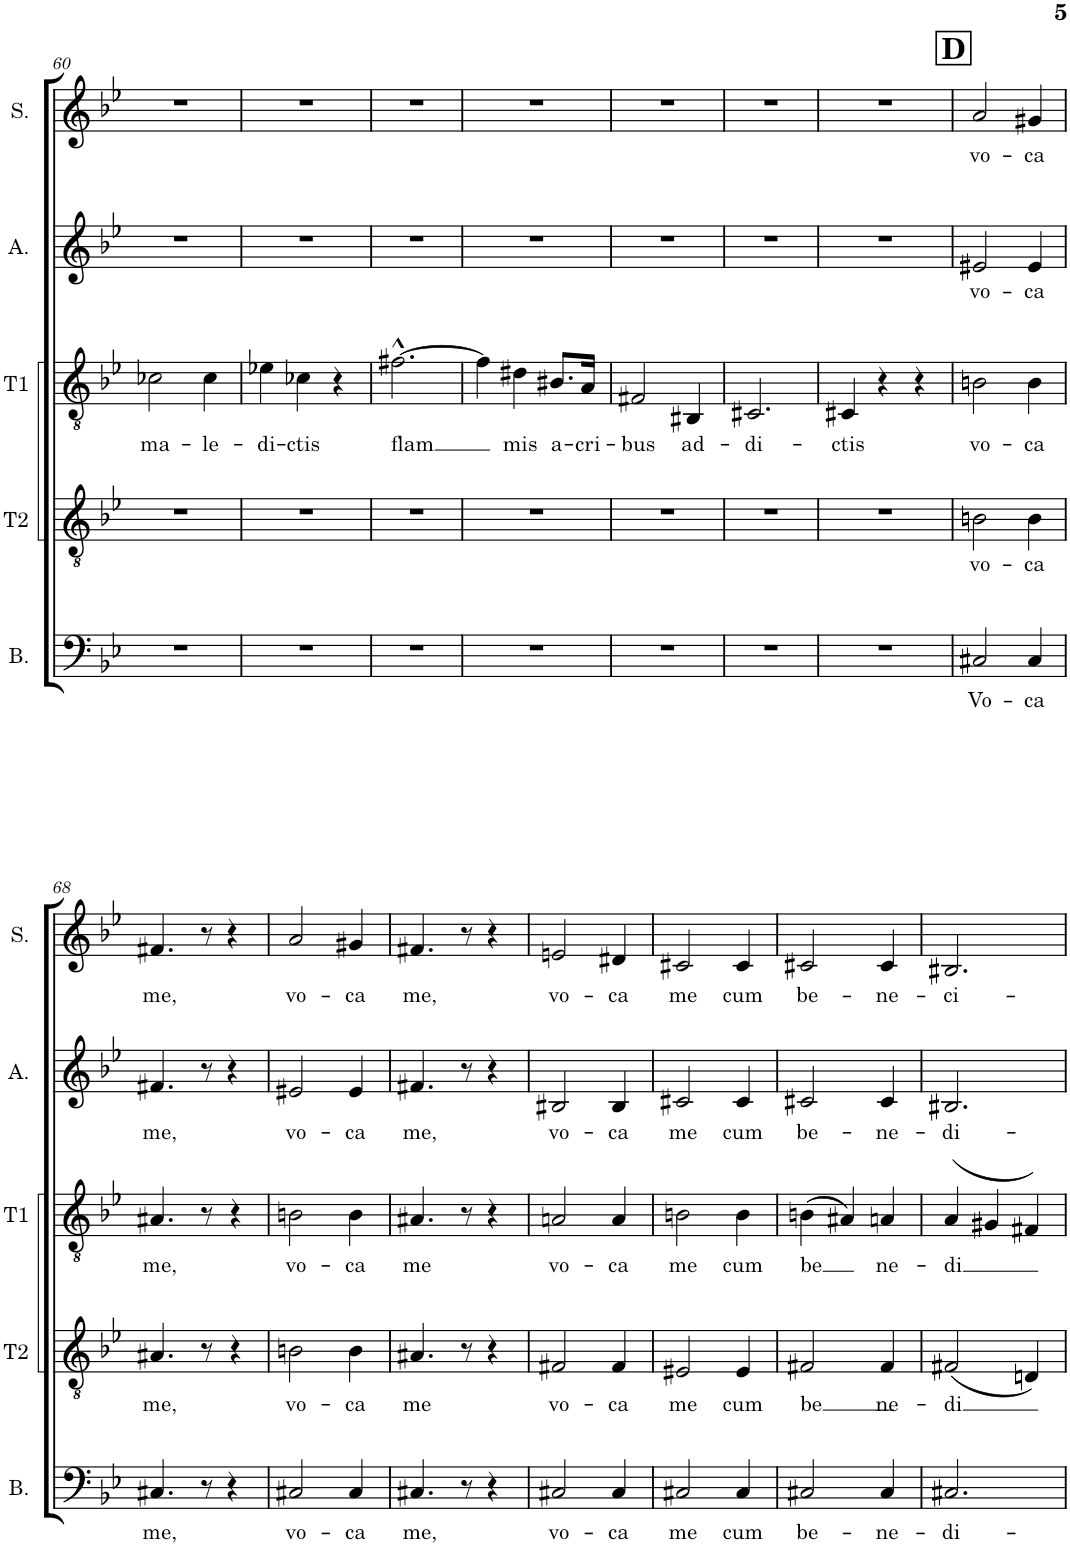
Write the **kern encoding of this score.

**kern	**text	**kern	**text	**kern	**text	**kern	**text	**kern	**text
*part5	*part5	*part4	*part4	*part3	*part3	*part2	*part2	*part1	*part1
*staff5	*staff5	*staff4	*staff4	*staff3	*staff3	*staff2	*staff2	*staff1	*staff1
*I"Bass	*	*I"Ténor	*	*I"Tenor	*	*I"Alto	*	*I"Soprano	*
*I'B.	*	*I'T2	*	*I'T1	*	*I'A.	*	*I'S.	*
!!LO:PB:g=z
*clefF4	*	*clefGv2	*	*clefGv2	*	*clefG2	*	*clefG2	*
*k[b-e-]	*	*k[b-e-]	*	*k[b-e-]	*	*k[b-e-]	*	*k[b-e-]	*
*M3/4	*	*M3/4	*	*M3/4	*	*M3/4	*	*M3/4	*
=60	=60	=60	=60	=60	=60	=60	=60	=60	=60
!	!	!	!	!	!LO:LY:b	!	!	!	!
2.r	.	2.r	.	2c-X\	ma-	2.r	.	2.r	.
!	!	!	!	!	!LO:LY:b	!	!	!	!
.	.	.	.	4c-\	-le-	.	.	.	.
=61	=61	=61	=61	=61	=61	=61	=61	=61	=61
!	!	!	!	!	!LO:LY:b	!	!	!	!
2.r	.	2.r	.	4e-X\	-di-	2.r	.	2.r	.
!	!	!	!	!	!LO:LY:b	!	!	!	!
.	.	.	.	4c-X\	-ctis	.	.	.	.
.	.	.	.	4r	.	.	.	.	.
=62	=62	=62	=62	=62	=62	=62	=62	=62	=62
!	!	!	!	!	!LO:LY:b	!	!	!	!
2.r	.	2.r	.	[2.f#X^^\	flam	2.r	.	2.r	.
=63	=63	=63	=63	=63	=63	=63	=63	=63	=63
2.r	.	2.r	.	4f#\]	.	2.r	.	2.r	.
!	!	!	!	!	!LO:LY:b	!	!	!	!
.	.	.	.	4d#X\	mis	.	.	.	.
!	!	!	!	!	!LO:LY:b	!	!	!	!
.	.	.	.	8.B#X/L	a-	.	.	.	.
!	!	!	!	!	!LO:LY:b	!	!	!	!
.	.	.	.	16A/Jk	-cri-	.	.	.	.
=64	=64	=64	=64	=64	=64	=64	=64	=64	=64
!	!	!	!	!	!LO:LY:b	!	!	!	!
2.r	.	2.r	.	2F#X/	-bus	2.r	.	2.r	.
!	!	!	!	!	!LO:LY:b	!	!	!	!
.	.	.	.	4BB#X/	ad-	.	.	.	.
=65	=65	=65	=65	=65	=65	=65	=65	=65	=65
!	!	!	!	!	!LO:LY:b	!	!	!	!
2.r	.	2.r	.	2.C#X/	-di-	2.r	.	2.r	.
=66	=66	=66	=66	=66	=66	=66	=66	=66	=66
!	!	!	!	!	!LO:LY:b	!	!	!	!
2.r	.	2.r	.	4C#X/	-ctis	2.r	.	2.r	.
.	.	.	.	4r	.	.	.	.	.
.	.	.	.	4r	.	.	.	.	.
!!LO:REH:place=s1:a:B:cj:fs=14:t=D
=67	=67	=67	=67	=67	=67	=67	=67	=67	=67
!	!LO:LY:b	!	!LO:LY:b	!	!LO:LY:b	!	!LO:LY:b	!	!LO:LY:b
2C#X/	Vo-	2Bn\	vo-	2Bn\	vo-	2e#X/	vo-	2a/	vo-
!	!LO:LY:b	!	!LO:LY:b	!	!LO:LY:b	!	!LO:LY:b	!	!LO:LY:b
4C#/	-ca	4B\	-ca	4B\	-ca	4e#/	-ca	4g#X/	-ca
!!LO:LB:g=z
=68	=68	=68	=68	=68	=68	=68	=68	=68	=68
!	!LO:LY:b	!	!LO:LY:b	!	!LO:LY:b	!	!LO:LY:b	!	!LO:LY:b
4.C#X/	me,	4.A#X/	me,	4.A#X/	me,	4.f#X/	me,	4.f#X/	me,
8r	.	8r	.	8r	.	8r	.	8r	.
4r	.	4r	.	4r	.	4r	.	4r	.
=69	=69	=69	=69	=69	=69	=69	=69	=69	=69
!	!LO:LY:b	!	!LO:LY:b	!	!LO:LY:b	!	!LO:LY:b	!	!LO:LY:b
2C#X/	vo-	2Bn\	vo-	2Bn\	vo-	2e#X/	vo-	2a/	vo-
!	!LO:LY:b	!	!LO:LY:b	!	!LO:LY:b	!	!LO:LY:b	!	!LO:LY:b
4C#/	-ca	4B\	-ca	4B\	-ca	4e#/	-ca	4g#X/	-ca
=70	=70	=70	=70	=70	=70	=70	=70	=70	=70
!	!LO:LY:b	!	!LO:LY:b	!	!LO:LY:b	!	!LO:LY:b	!	!LO:LY:b
4.C#X/	me,	4.A#X/	me	4.A#X/	me	4.f#X/	me,	4.f#X/	me,
8r	.	8r	.	8r	.	8r	.	8r	.
4r	.	4r	.	4r	.	4r	.	4r	.
=71	=71	=71	=71	=71	=71	=71	=71	=71	=71
!	!LO:LY:b	!	!LO:LY:b	!	!LO:LY:b	!	!LO:LY:b	!	!LO:LY:b
2C#X/	vo-	2F#X/	vo-	2An/	vo-	2B#X/	vo-	2en/	vo-
!	!LO:LY:b	!	!LO:LY:b	!	!LO:LY:b	!	!LO:LY:b	!	!LO:LY:b
4C#/	-ca	4F#/	-ca	4A/	-ca	4B#/	-ca	4d#X/	-ca
=72	=72	=72	=72	=72	=72	=72	=72	=72	=72
!	!LO:LY:b	!	!LO:LY:b	!	!LO:LY:b	!	!LO:LY:b	!	!LO:LY:b
2C#X/	me	2E#X/	me	2Bn\	me	2c#X/	me	2c#X/	me
!	!LO:LY:b	!	!LO:LY:b	!	!LO:LY:b	!	!LO:LY:b	!	!LO:LY:b
4C#/	cum	4E#/	cum	4B\	cum	4c#/	cum	4c#/	cum
=73	=73	=73	=73	=73	=73	=73	=73	=73	=73
!	!LO:LY:b	!	!LO:LY:b	!	!LO:LY:b	!	!LO:LY:b	!	!LO:LY:b
2C#X/	be-	2F#X/	-be	(4Bn\	-be	2c#X/	be-	2c#X/	be-
.	.	.	.	4A#X/)	.	.	.	.	.
!	!LO:LY:b	!	!LO:LY:b	!	!LO:LY:b	!	!LO:LY:b	!	!LO:LY:b
4C#/	-ne-	4F#/	ne-	4An/	ne-	4c#/	-ne-	4c#/	-ne-
=74	=74	=74	=74	=74	=74	=74	=74	=74	=74
!	!LO:LY:b	!	!LO:LY:b	!	!LO:LY:b	!	!LO:LY:b	!	!LO:LY:b
2.C#X/	-di-	(2F#X/	-di	(4A/	-di	2.B#X/	-di-	2.B#X/	-ci-
.	.	.	.	4G#X/	.	.	.	.	.
.	.	4Dn/)	.	4F#X/)	.	.	.	.	.
=	=	=	=	=	=	=	=	=	=
*-	*-	*-	*-	*-	*-	*-	*-	*-	*-
